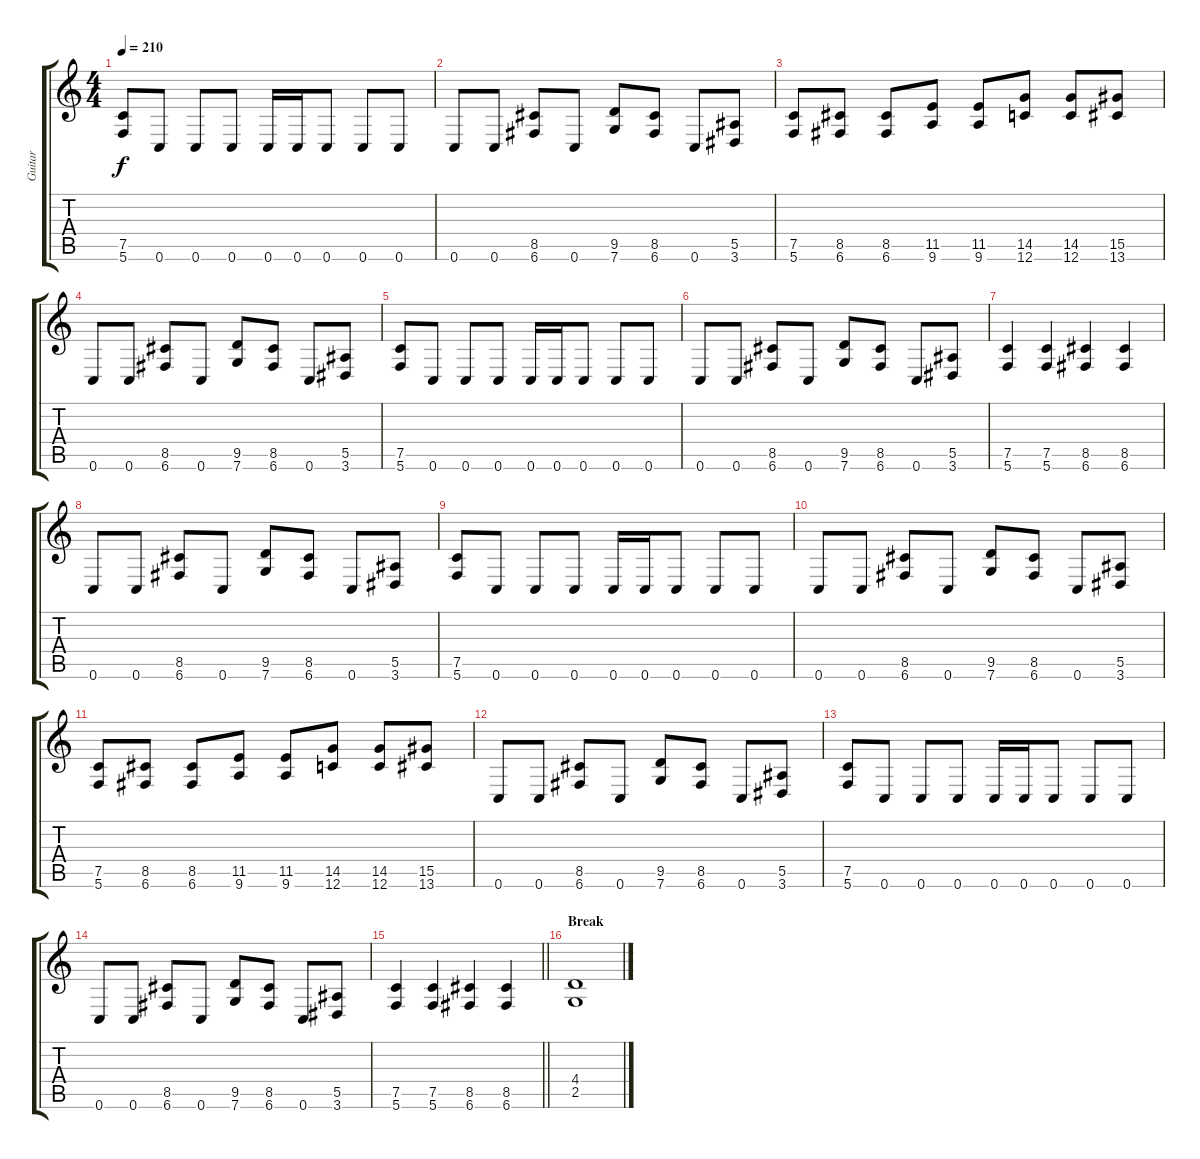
\track ("Guitar" "Guitar") {instrument distortionguitar}
\staff {score tabs}
\tuning (C4 G3 Eb3 Bb2 F2 C2) {hide}
\ts (4 4)
\tempo 210
\clef g2
\ks c
(7.5 5.6).8{dy f} 0.6.8 0.6.8 0.6.8 0.6.16 0.6.16 0.6.8 0.6.8 0.6.8 |
0.6.8 0.6.8 (8.5 6.6).8 0.6.8 (9.5 7.6).8 (8.5 6.6).8 0.6.8 (5.5 3.6).8 |
(7.5 5.6).8 (8.5 6.6).8 (8.5 6.6).8 (11.5 9.6).8 (11.5 9.6).8 (14.5 12.6).8 (14.5 12.6).8 (15.5 13.6).8 |
0.6.8 0.6.8 (8.5 6.6).8 0.6.8 (9.5 7.6).8 (8.5 6.6).8 0.6.8 (5.5 3.6).8 |
(7.5 5.6).8 0.6.8 0.6.8 0.6.8 0.6.16 0.6.16 0.6.8 0.6.8 0.6.8 |
0.6.8 0.6.8 (8.5 6.6).8 0.6.8 (9.5 7.6).8 (8.5 6.6).8 0.6.8 (5.5 3.6).8 |
(7.5 5.6).4 (7.5 5.6).4 (8.5 6.6).4 (8.5 6.6).4 |
0.6.8 0.6.8 (8.5 6.6).8 0.6.8 (9.5 7.6).8 (8.5 6.6).8 0.6.8 (5.5 3.6).8 |
(7.5 5.6).8 0.6.8 0.6.8 0.6.8 0.6.16 0.6.16 0.6.8 0.6.8 0.6.8 |
0.6.8 0.6.8 (8.5 6.6).8 0.6.8 (9.5 7.6).8 (8.5 6.6).8 0.6.8 (5.5 3.6).8 |
(7.5 5.6).8 (8.5 6.6).8 (8.5 6.6).8 (11.5 9.6).8 (11.5 9.6).8 (14.5 12.6).8 (14.5 12.6).8 (15.5 13.6).8 |
0.6.8 0.6.8 (8.5 6.6).8 0.6.8 (9.5 7.6).8 (8.5 6.6).8 0.6.8 (5.5 3.6).8 |
(7.5 5.6).8 0.6.8 0.6.8 0.6.8 0.6.16 0.6.16 0.6.8 0.6.8 0.6.8 |
0.6.8 0.6.8 (8.5 6.6).8 0.6.8 (9.5 7.6).8 (8.5 6.6).8 0.6.8 (5.5 3.6).8 |
\barLineRight lightlight
(7.5 5.6).4 (7.5 5.6).4 (8.5 6.6).4 (8.5 6.6).4 |
\section ("" "Break")
(4.4 2.5).1
